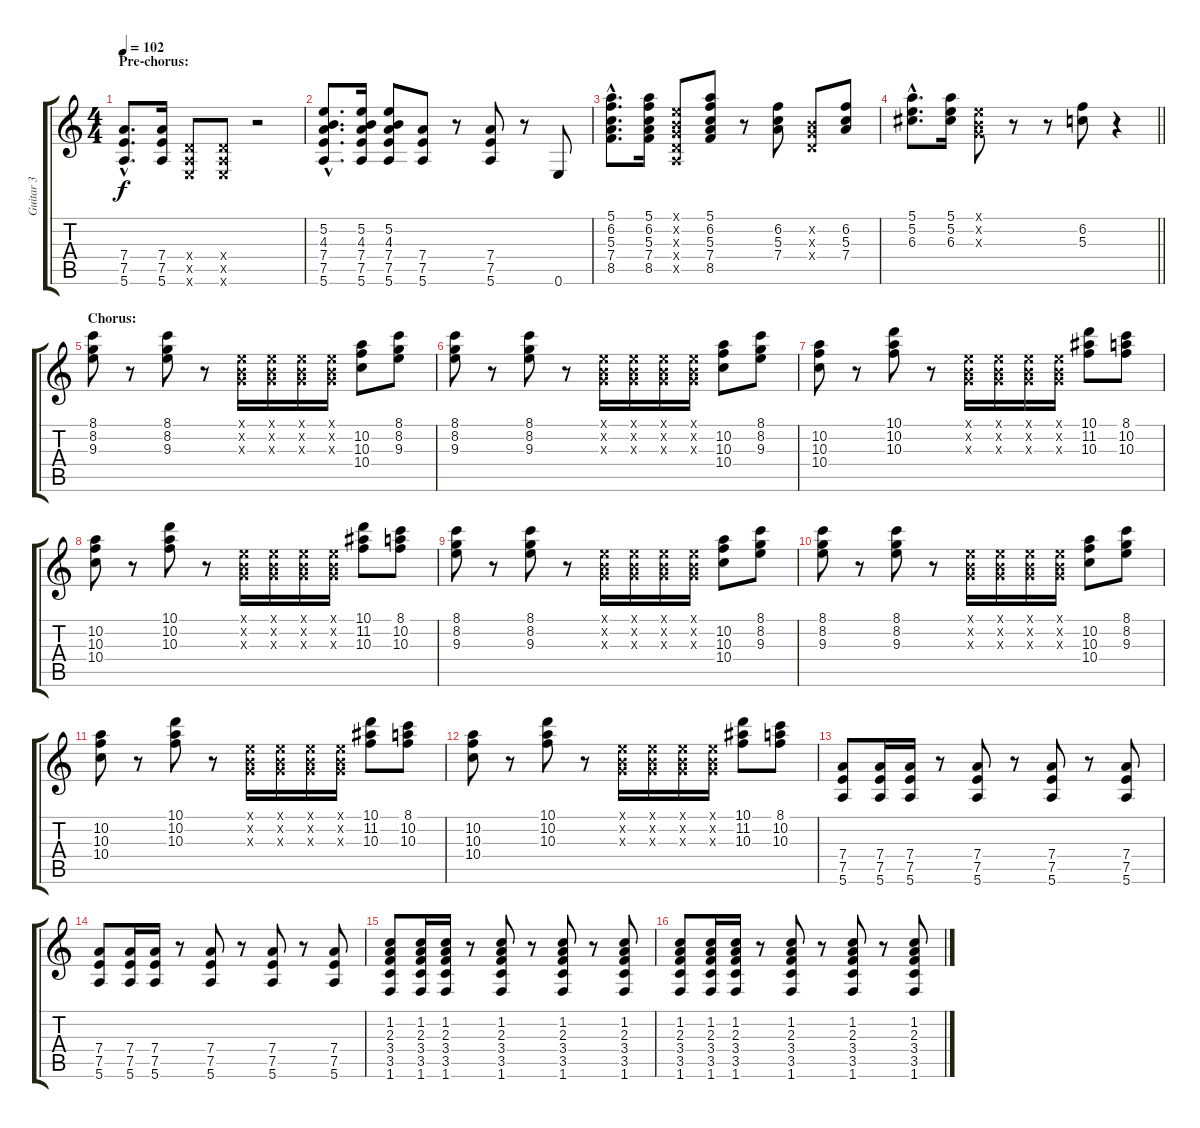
\track ("Guitar 3" "Guitar 3") {instrument overdrivenguitar}
\staff {score tabs}
\tuning (E4 B3 G3 D3 A2 E2) {hide}
\ts (4 4)
\section ("" "Pre-chorus:")
\tempo 102
\clef g2
\ks c
(7.4{hac} 7.5{hac} 5.6{hac}).8{d dy f} (7.4 7.5 5.6).16 (0.4{x} 0.5{x} 0.6{x}).8 (0.4{x} 0.5{x} 0.6{x}).8 r.2 |
(5.2{hac} 4.3{hac} 7.4{hac} 7.5{hac} 5.6{hac}).8{d} (5.2 4.3 7.4 7.5 5.6).16 (5.2 4.3 7.4 7.5 5.6).8 (7.4 7.5 5.6).8 r.8 (7.4 7.5 5.6).8 r.8 0.6.8 |
(5.1{hac} 6.2{hac} 5.3{hac} 7.4{hac} 8.5{hac}).8{d} (5.1 6.2 5.3 7.4 8.5).16 (0.1{x} 0.2{x} 0.3{x} 0.4{x} 0.5{x}).8 (5.1 6.2 5.3 7.4 8.5).8 r.8 (6.2 5.3 7.4).8 (0.2{x} 0.3{x} 0.4{x}).8 (6.2 5.3 7.4).8 |
\barLineRight lightlight
(5.1{hac} 5.2{hac} 6.3{hac}).8{d} (5.1 5.2 6.3).16 (0.1{x} 0.2{x} 0.3{x}).8 r.8 r.8 (6.2 5.3).8 r.4 |
\section ("" "Chorus:")
(8.1 8.2 9.3).8 r.8 (8.1 8.2 9.3).8 r.8 (0.1{x} 0.2{x} 0.3{x}).16 (0.1{x} 0.2{x} 0.3{x}).16 (0.1{x} 0.2{x} 0.3{x}).16 (0.1{x} 0.2{x} 0.3{x}).16 (10.2 10.3 10.4).8 (8.1 8.2 9.3).8 |
(8.1 8.2 9.3).8 r.8 (8.1 8.2 9.3).8 r.8 (0.1{x} 0.2{x} 0.3{x}).16 (0.1{x} 0.2{x} 0.3{x}).16 (0.1{x} 0.2{x} 0.3{x}).16 (0.1{x} 0.2{x} 0.3{x}).16 (10.2 10.3 10.4).8 (8.1 8.2 9.3).8 |
(10.2 10.3 10.4).8 r.8 (10.1 10.2 10.3).8 r.8 (0.1{x} 0.2{x} 0.3{x}).16 (0.1{x} 0.2{x} 0.3{x}).16 (0.1{x} 0.2{x} 0.3{x}).16 (0.1{x} 0.2{x} 0.3{x}).16 (10.1 11.2 10.3).8 (8.1 10.2 10.3).8 |
(10.2 10.3 10.4).8 r.8 (10.1 10.2 10.3).8 r.8 (0.1{x} 0.2{x} 0.3{x}).16 (0.1{x} 0.2{x} 0.3{x}).16 (0.1{x} 0.2{x} 0.3{x}).16 (0.1{x} 0.2{x} 0.3{x}).16 (10.1 11.2 10.3).8 (8.1 10.2 10.3).8 |
(8.1 8.2 9.3).8 r.8 (8.1 8.2 9.3).8 r.8 (0.1{x} 0.2{x} 0.3{x}).16 (0.1{x} 0.2{x} 0.3{x}).16 (0.1{x} 0.2{x} 0.3{x}).16 (0.1{x} 0.2{x} 0.3{x}).16 (10.2 10.3 10.4).8 (8.1 8.2 9.3).8 |
(8.1 8.2 9.3).8 r.8 (8.1 8.2 9.3).8 r.8 (0.1{x} 0.2{x} 0.3{x}).16 (0.1{x} 0.2{x} 0.3{x}).16 (0.1{x} 0.2{x} 0.3{x}).16 (0.1{x} 0.2{x} 0.3{x}).16 (10.2 10.3 10.4).8 (8.1 8.2 9.3).8 |
(10.2 10.3 10.4).8 r.8 (10.1 10.2 10.3).8 r.8 (0.1{x} 0.2{x} 0.3{x}).16 (0.1{x} 0.2{x} 0.3{x}).16 (0.1{x} 0.2{x} 0.3{x}).16 (0.1{x} 0.2{x} 0.3{x}).16 (10.1 11.2 10.3).8 (8.1 10.2 10.3).8 |
(10.2 10.3 10.4).8 r.8 (10.1 10.2 10.3).8 r.8 (0.1{x} 0.2{x} 0.3{x}).16 (0.1{x} 0.2{x} 0.3{x}).16 (0.1{x} 0.2{x} 0.3{x}).16 (0.1{x} 0.2{x} 0.3{x}).16 (10.1 11.2 10.3).8 (8.1 10.2 10.3).8 |
(7.4 7.5 5.6).8 (7.4 7.5 5.6).16 (7.4 7.5 5.6).16 r.8 (7.4 7.5 5.6).8 r.8 (7.4 7.5 5.6).8 r.8 (7.4 7.5 5.6).8 |
(7.4 7.5 5.6).8 (7.4 7.5 5.6).16 (7.4 7.5 5.6).16 r.8 (7.4 7.5 5.6).8 r.8 (7.4 7.5 5.6).8 r.8 (7.4 7.5 5.6).8 |
(1.2 2.3 3.4 3.5 1.6).8 (1.2 2.3 3.4 3.5 1.6).16 (1.2 2.3 3.4 3.5 1.6).16 r.8 (1.2 2.3 3.4 3.5 1.6).8 r.8 (1.2 2.3 3.4 3.5 1.6).8 r.8 (1.2 2.3 3.4 3.5 1.6).8 |
(1.2 2.3 3.4 3.5 1.6).8 (1.2 2.3 3.4 3.5 1.6).16 (1.2 2.3 3.4 3.5 1.6).16 r.8 (1.2 2.3 3.4 3.5 1.6).8 r.8 (1.2 2.3 3.4 3.5 1.6).8 r.8 (1.2 2.3 3.4 3.5 1.6).8
